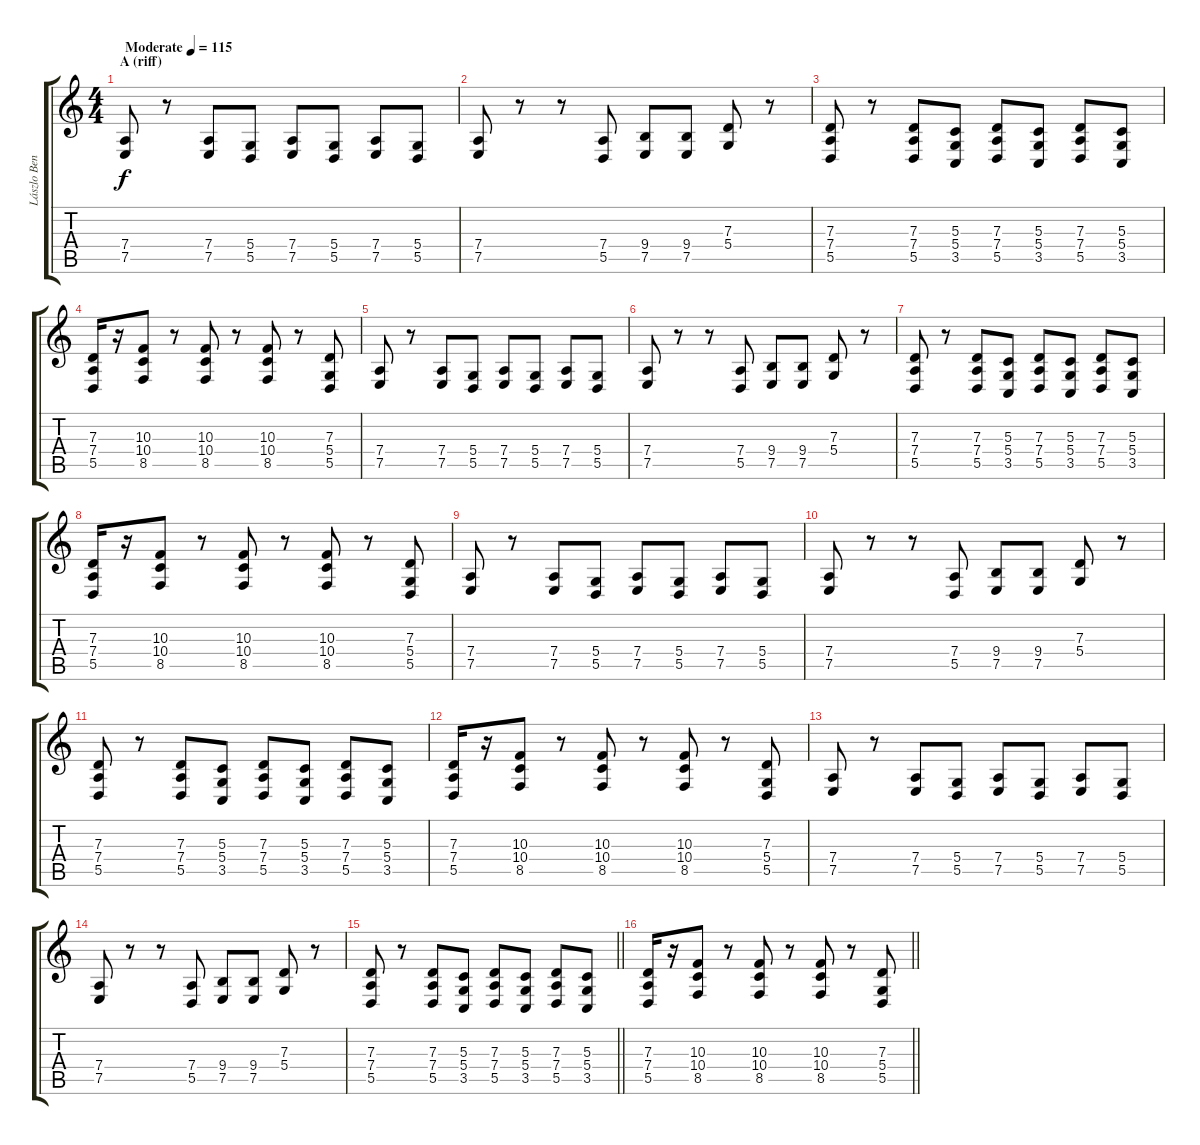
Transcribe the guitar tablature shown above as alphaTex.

\track ("Lászlo Benkõ \"Laci\" (Organ)" "Lászlo Ben") {instrument drawbarorgan}
\staff {score tabs}
\tuning (E4 B3 G3 D3 A2 E2) {hide}
\ts (4 4)
\section ("" "A (riff)")
\tempo (115 "Moderate")
\clef g2
\ks c
(7.4 7.5).8{dy f instrument drawbarorgan} r.8 (7.4 7.5).8 (5.4 5.5).8 (7.4 7.5).8 (5.4 5.5).8 (7.4 7.5).8 (5.4 5.5).8 |
(7.4 7.5).8 r.8 r.8 (7.4 5.5).8 (9.4 7.5).8 (9.4 7.5).8 (7.3 5.4).8 r.8 |
(7.3 7.4 5.5).8 r.8 (7.3 7.4 5.5).8 (5.3 5.4 3.5).8 (7.3 7.4 5.5).8 (5.3 5.4 3.5).8 (7.3 7.4 5.5).8 (5.3 5.4 3.5).8 |
(7.3 7.4 5.5).16 r.16 (10.3 10.4 8.5).8 r.8 (10.3 10.4 8.5).8 r.8 (10.3 10.4 8.5).8 r.8 (7.3 5.4 5.5).8 |
(7.4 7.5).8 r.8 (7.4 7.5).8 (5.4 5.5).8 (7.4 7.5).8 (5.4 5.5).8 (7.4 7.5).8 (5.4 5.5).8 |
(7.4 7.5).8 r.8 r.8 (7.4 5.5).8 (9.4 7.5).8 (9.4 7.5).8 (7.3 5.4).8 r.8 |
(7.3 7.4 5.5).8 r.8 (7.3 7.4 5.5).8 (5.3 5.4 3.5).8 (7.3 7.4 5.5).8 (5.3 5.4 3.5).8 (7.3 7.4 5.5).8 (5.3 5.4 3.5).8 |
(7.3 7.4 5.5).16 r.16 (10.3 10.4 8.5).8 r.8 (10.3 10.4 8.5).8 r.8 (10.3 10.4 8.5).8 r.8 (7.3 5.4 5.5).8 |
(7.4 7.5).8 r.8 (7.4 7.5).8 (5.4 5.5).8 (7.4 7.5).8 (5.4 5.5).8 (7.4 7.5).8 (5.4 5.5).8 |
(7.4 7.5).8 r.8 r.8 (7.4 5.5).8 (9.4 7.5).8 (9.4 7.5).8 (7.3 5.4).8 r.8 |
(7.3 7.4 5.5).8 r.8 (7.3 7.4 5.5).8 (5.3 5.4 3.5).8 (7.3 7.4 5.5).8 (5.3 5.4 3.5).8 (7.3 7.4 5.5).8 (5.3 5.4 3.5).8 |
(7.3 7.4 5.5).16 r.16 (10.3 10.4 8.5).8 r.8 (10.3 10.4 8.5).8 r.8 (10.3 10.4 8.5).8 r.8 (7.3 5.4 5.5).8 |
(7.4 7.5).8 r.8 (7.4 7.5).8 (5.4 5.5).8 (7.4 7.5).8 (5.4 5.5).8 (7.4 7.5).8 (5.4 5.5).8 |
(7.4 7.5).8 r.8 r.8 (7.4 5.5).8 (9.4 7.5).8 (9.4 7.5).8 (7.3 5.4).8 r.8 |
\barLineRight lightlight
(7.3 7.4 5.5).8 r.8 (7.3 7.4 5.5).8 (5.3 5.4 3.5).8 (7.3 7.4 5.5).8 (5.3 5.4 3.5).8 (7.3 7.4 5.5).8 (5.3 5.4 3.5).8 |
\section ("" "")
\barLineRight lightlight
(7.3 7.4 5.5).16 r.16 (10.3 10.4 8.5).8 r.8 (10.3 10.4 8.5).8 r.8 (10.3 10.4 8.5).8 r.8 (7.3 5.4 5.5).8
